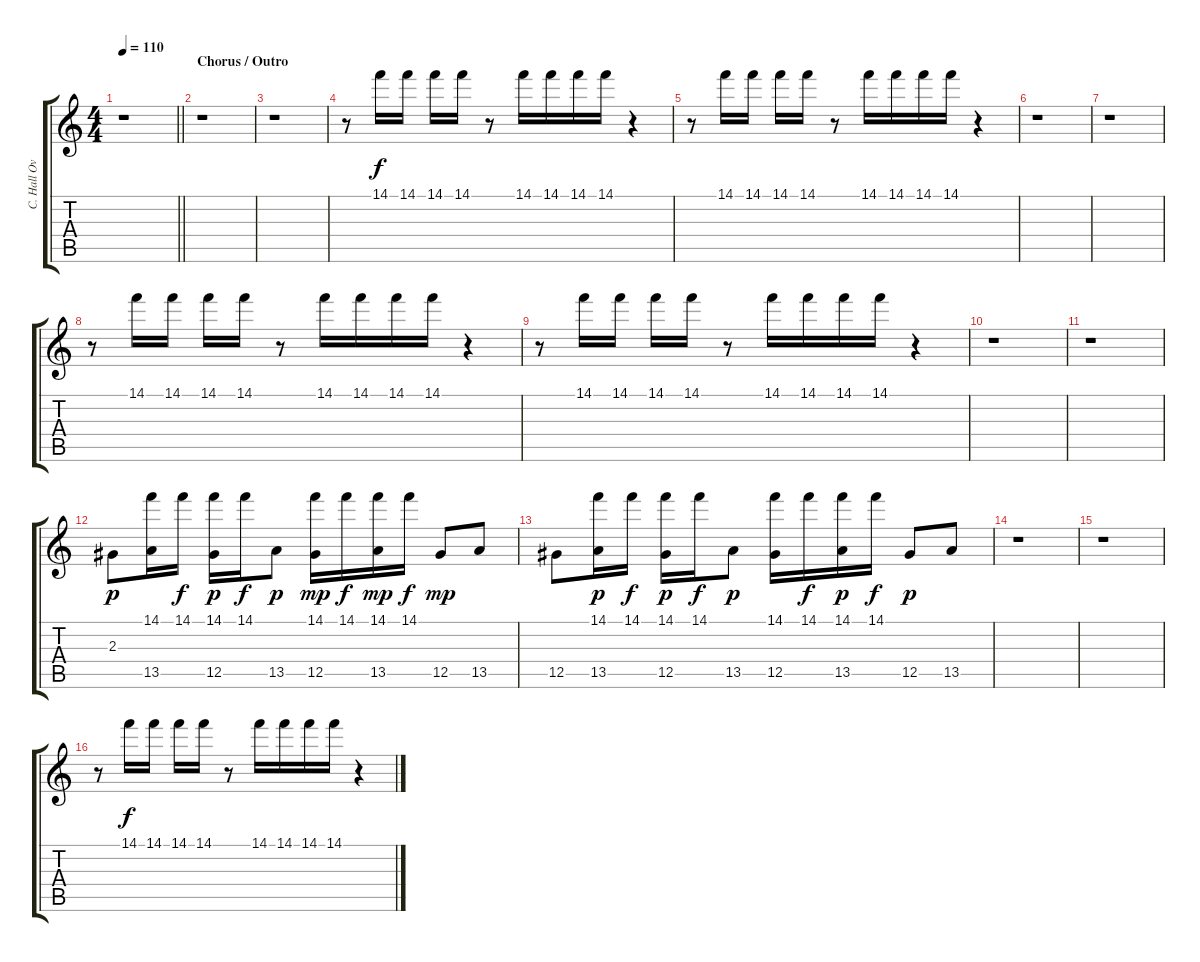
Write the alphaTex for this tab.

\track ("C. Hall Overdub" "C. Hall Ov") {instrument distortionguitar}
\staff {score tabs}
\tuning (Eb4 Bb3 Gb3 Db3 Ab2 Eb2) {hide}
\ts (4 4)
\tempo 110
\clef g2
\barLineRight lightlight
\ks c
r.1{dy f} |
\section ("" "Chorus / Outro")
r.1 |
r.1 |
r.8 14.1.16 14.1.16 14.1.16 14.1.16 r.8 14.1.16 14.1.16 14.1.16 14.1.16 r.4 |
r.8 14.1.16 14.1.16 14.1.16 14.1.16 r.8 14.1.16 14.1.16 14.1.16 14.1.16 r.4 |
r.1 |
r.1 |
r.8 14.1.16 14.1.16 14.1.16 14.1.16 r.8 14.1.16 14.1.16 14.1.16 14.1.16 r.4 |
r.8 14.1.16 14.1.16 14.1.16 14.1.16 r.8 14.1.16 14.1.16 14.1.16 14.1.16 r.4 |
r.1 |
r.1 |
2.3.8{dy p} (14.1 13.5).16 14.1.16{dy f} (14.1 12.5).16{dy p} 14.1.16{dy f} 13.5.8{dy p} (14.1 12.5).16{dy mp} 14.1.16{dy f} (14.1 13.5).16{dy mp} 14.1.16{dy f} 12.5.8{dy mp} 13.5.8 |
12.5.8 (14.1 13.5).16{dy p} 14.1.16{dy f} (14.1 12.5).16{dy p} 14.1.16{dy f} 13.5.8{dy p} (14.1 12.5).16 14.1.16{dy f} (14.1 13.5).16{dy p} 14.1.16{dy f} 12.5.8{dy p} 13.5.8 |
r.1 |
r.1 |
r.8 14.1.16{dy f} 14.1.16 14.1.16 14.1.16 r.8 14.1.16 14.1.16 14.1.16 14.1.16 r.4
